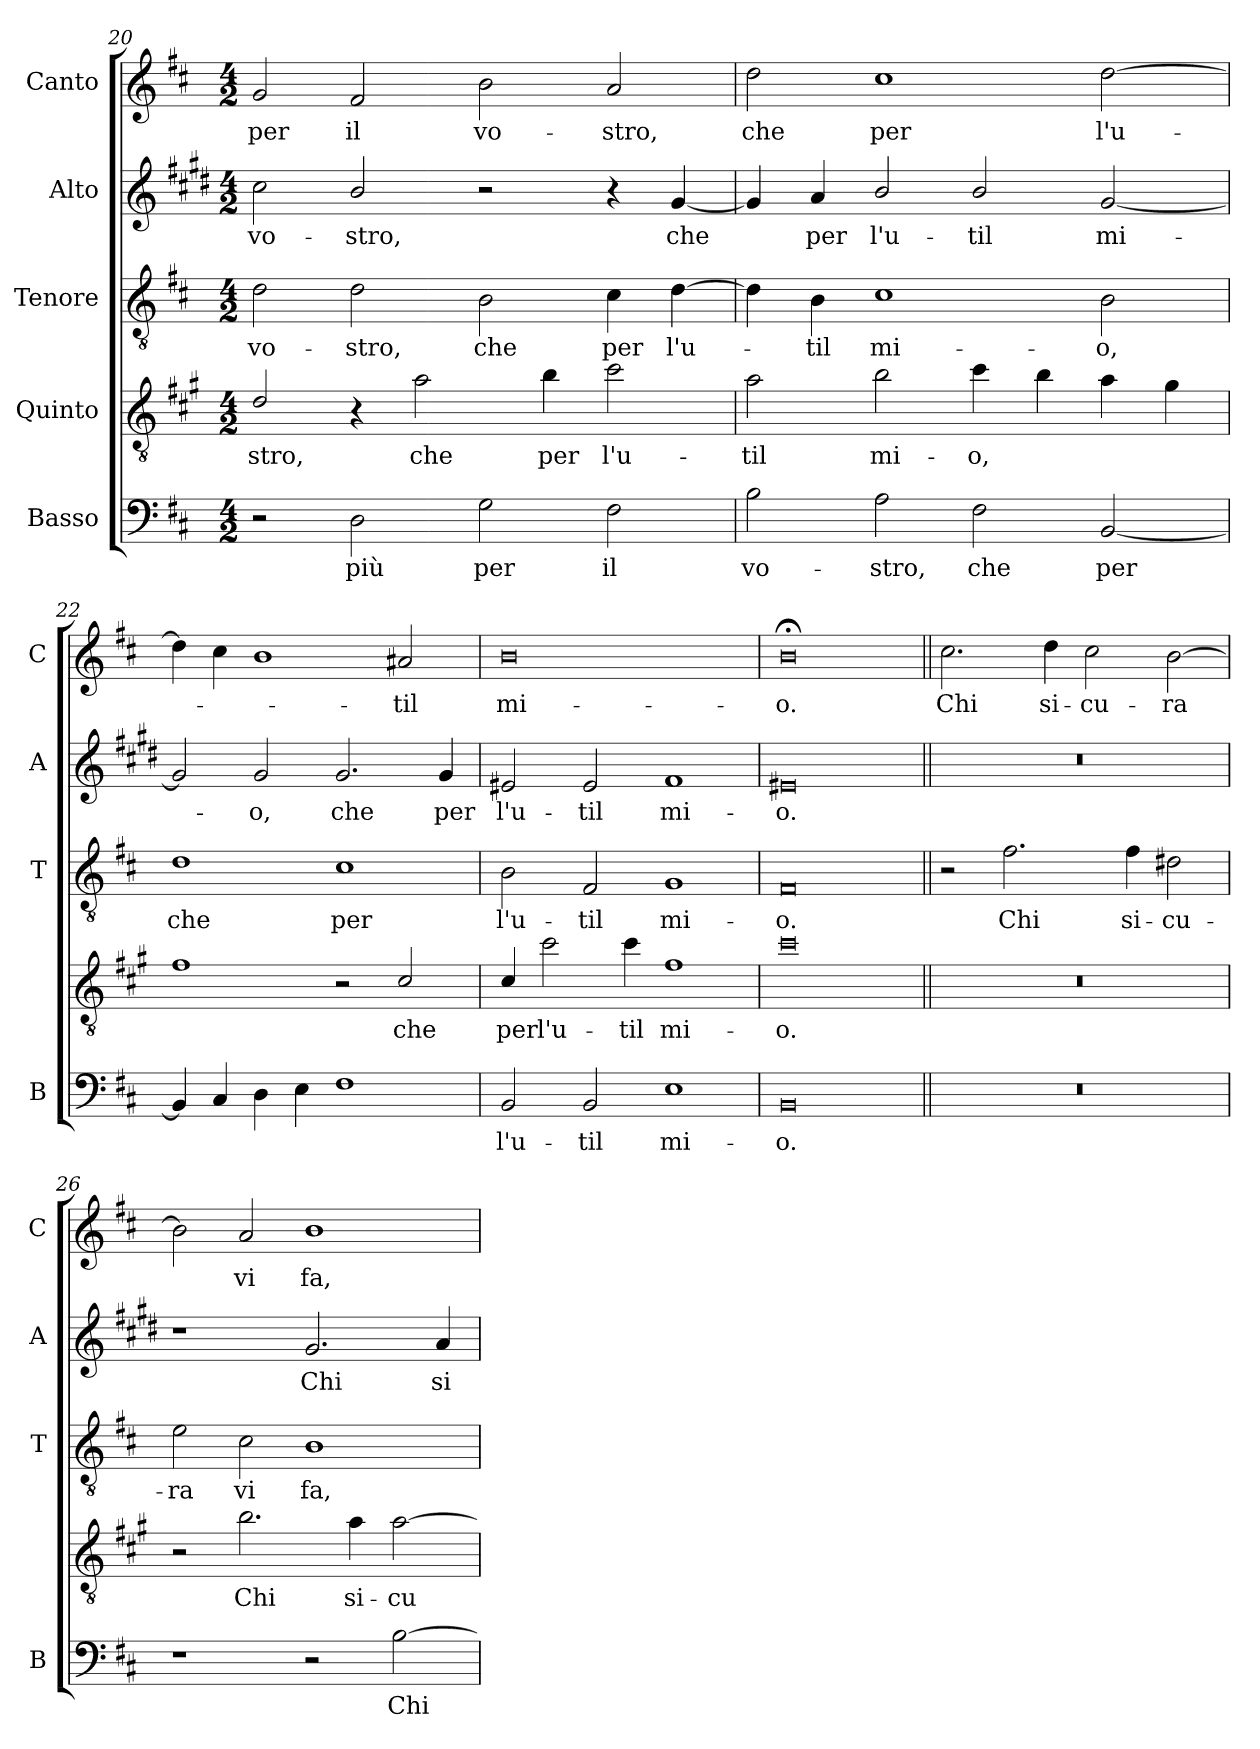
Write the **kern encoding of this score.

**kern	**text	**kern	**text	**kern	**text	**kern	**text	**kern	**text
*part5	*part5	*part4	*part4	*part3	*part3	*part2	*part2	*part1	*part1
*staff5	*staff5	*staff4	*staff4	*staff3	*staff3	*staff2	*staff2	*staff1	*staff1
*I"Basso	*	*I"Quinto	*	*I"Tenore	*	*I"Alto	*	*I"Canto	*
*I'B	*	*	*	*I'T	*	*I'A	*	*I'C	*
!!LO:LB:g=z
*clefF4	*	*clefGv2	*	*clefGv2	*	*clefG2	*	*clefG2	*
*	*	*ITrd4c7	*	*	*	*ITrd1c2	*	*	*
*k[f#c#]	*	*k[f#c#]	*	*k[f#c#]	*	*k[f#c#]	*	*k[f#c#]	*
*D:	*	*D:	*	*D:	*	*D:	*	*D:	*
*M4/2	*	*M4/2	*	*M4/2	*	*M4/2	*	*M4/2	*
=20	=20	=20	=20	=20	=20	=20	=20	=20	=20
!	!	!	!LO:LY:b	!	!LO:LY:b	!	!LO:LY:b	!	!LO:LY:b
2rE	.	2G/	-stro,	2d\	vo-	2b\	vo-	2g/	per
!	!LO:LY:b	!	!	!	!LO:LY:b	!	!LO:LY:b	!	!LO:LY:b
2D\	più	4r	.	2d\	-stro,	2a/	-stro,	2f#/	il
!	!	!	!LO:LY:b	!	!	!	!	!	!
.	.	2d\	che	.	.	.	.	.	.
!	!LO:LY:b	!	!	!	!LO:LY:b	!	!	!	!LO:LY:b
2G\	per	.	.	2B\	che	2r	.	2b\	vo-
!	!	!	!LO:LY:b	!	!	!	!	!	!
.	.	4e\	per	.	.	.	.	.	.
!	!LO:LY:b	!	!LO:LY:b	!	!LO:LY:b	!	!	!	!LO:LY:b
2F#\	il	2f#\	l'u-	4c#\	per	4r	.	2a/	-stro,
!	!	!	!	!	!LO:LY:b	!	!LO:LY:b	!	!
.	.	.	.	[4d\	l'u-	[4f#/	che	.	.
=21	=21	=21	=21	=21	=21	=21	=21	=21	=21
!	!LO:LY:b	!	!LO:LY:b	!	!	!	!	!	!LO:LY:b
2B\	vo-	2d\	-til	4d\]	.	4f#/]	.	2dd\	che
!	!	!	!	!	!LO:LY:b	!	!LO:LY:b	!	!
.	.	.	.	4B\	-til	4g/	per	.	.
!	!LO:LY:b	!	!LO:LY:b	!	!LO:LY:b	!	!LO:LY:b	!	!LO:LY:b
2A\	-stro,	2e\	mi-	1c#	mi-	2a/	l'u-	1cc#	per
!	!LO:LY:b	!	!LO:LY:b	!	!	!	!LO:LY:b	!	!
2F#\	che	4f#\	-o,	.	.	2a/	-til	.	.
.	.	4e\	.	.	.	.	.	.	.
!	!LO:LY:b	!	!	!	!LO:LY:b	!	!LO:LY:b	!	!LO:LY:b
[2BB/	per	4d\	.	2B\	-o,	[2f#/	mi-	[2dd\	l'u-
.	.	4c#\	.	.	.	.	.	.	.
=22	=22	=22	=22	=22	=22	=22	=22	=22	=22
!	!	!	!	!	!LO:LY:b	!	!	!	!
4BB/]	.	1B	.	1d	che	2f#/]	.	4dd\]	.
4C#/	.	.	.	.	.	.	.	4cc#\	.
!	!	!	!	!	!	!	!LO:LY:b	!	!
4D\	.	.	.	.	.	2f#/	-o,	1b	.
4E\	.	.	.	.	.	.	.	.	.
!	!	!	!	!	!LO:LY:b	!	!LO:LY:b	!	!
1F#	.	2r	.	1c#	per	2.f#/	che	.	.
!	!	!	!LO:LY:b	!	!	!	!	!	!LO:LY:b
.	.	2F#/	che	.	.	.	.	2a#X/	-til
!	!	!	!	!	!	!	!LO:LY:b	!	!
.	.	.	.	.	.	4f#/	per	.	.
=23	=23	=23	=23	=23	=23	=23	=23	=23	=23
!	!LO:LY:b	!	!LO:LY:b	!	!LO:LY:b	!	!LO:LY:b	!	!LO:LY:b
2BB/	l'u-	4F#/	per	2B\	l'u-	2d#X/	l'u-	0b	mi-
!	!	!	!LO:LY:b	!	!	!	!	!	!
.	.	2f#\	l'u-	.	.	.	.	.	.
!	!LO:LY:b	!	!	!	!LO:LY:b	!	!LO:LY:b	!	!
2BB/	-til	.	.	2F#/	-til	2d#/	-til	.	.
!	!	!	!LO:LY:b	!	!	!	!	!	!
.	.	4f#\	-til	.	.	.	.	.	.
!	!LO:LY:b	!	!LO:LY:b	!	!LO:LY:b	!	!LO:LY:b	!	!
1E	mi-	1B	mi-	1G	mi-	1e	mi-	.	.
=24	=24	=24	=24	=24	=24	=24	=24	=24	=24
!	!LO:LY:b	!	!LO:LY:b	!	!LO:LY:b	!	!LO:LY:b	!	!LO:LY:b
0BB	-o.	0f#	-o.	0F#	-o.	0d#X	-o.	0b;<	-o.
!!LO:LB:g=z
=25||	=25||	=25||	=25||	=25||	=25||	=25||	=25||	=25||	=25||
!	!	!	!	!	!	!	!	!	!LO:LY:b
0r	.	0r	.	2r	.	0r	.	2.cc#\	Chi
!	!	!	!	!	!LO:LY:b	!	!	!	!
.	.	.	.	2.f#\	Chi	.	.	.	.
!	!	!	!	!	!	!	!	!	!LO:LY:b
.	.	.	.	.	.	.	.	4dd\	si-
!	!	!	!	!	!	!	!	!	!LO:LY:b
.	.	.	.	.	.	.	.	2cc#\	-cu-
!	!	!	!	!	!LO:LY:b	!	!	!	!
.	.	.	.	4f#\	si-	.	.	.	.
!	!	!	!	!	!LO:LY:b	!	!	!	!LO:LY:b
.	.	.	.	2d#X\	-cu-	.	.	[2b\	-ra
=26	=26	=26	=26	=26	=26	=26	=26	=26	=26
!	!	!	!	!	!LO:LY:b	!	!	!	!
1r	.	2r	.	2e\	-ra	1r	.	2b\]	.
!	!	!	!LO:LY:b	!	!LO:LY:b	!	!	!	!LO:LY:b
.	.	2.e\	Chi	2c#\	vi	.	.	2a/	vi
!	!	!	!	!	!LO:LY:b	!	!LO:LY:b	!	!LO:LY:b
2r	.	.	.	1B	fa,	2.f#/	Chi	1b	fa,
!	!	!	!LO:LY:b	!	!	!	!	!	!
.	.	4d\	si-	.	.	.	.	.	.
!	!LO:LY:b	!	!LO:LY:b	!	!	!	!	!	!
[2B\	Chi	[2d\	-cu-	.	.	.	.	.	.
!	!	!	!	!	!	!	!LO:LY:b	!	!
.	.	.	.	.	.	4g/	si-	.	.
=	=	=	=	=	=	=	=	=	=
*-	*-	*-	*-	*-	*-	*-	*-	*-	*-
